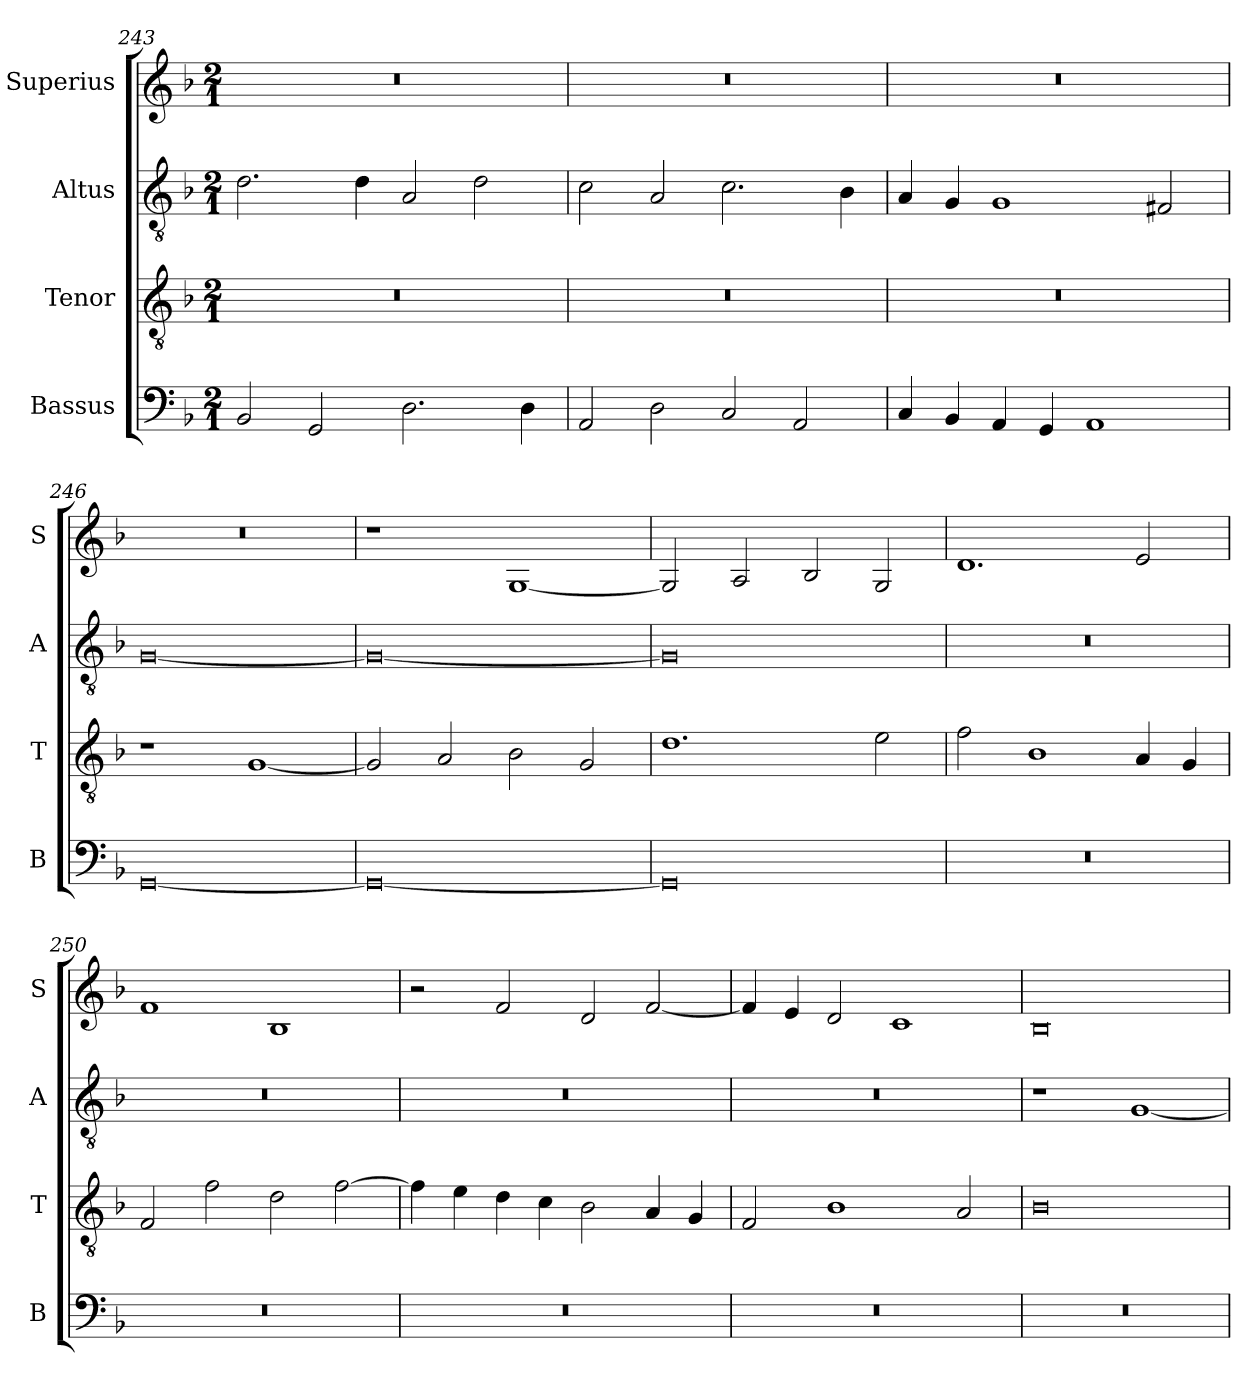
**kern	**kern	**kern	**kern
*part4	*part3	*part2	*part1
*staff4	*staff3	*staff2	*staff1
*I"Bassus	*I"Tenor	*I"Altus	*I"Superius
*I'B	*I'T	*I'A	*I'S
*clefF4	*clefGv2	*clefGv2	*clefG2
*k[b-]	*k[b-]	*k[b-]	*k[b-]
*M2/1	*M2/1	*M2/1	*M2/1
=243	=243	=243	=243
2BB-/	0r	2.d\	0r
2GG/	.	.	.
.	.	4d\	.
2.D\	.	2A/	.
.	.	2d\	.
4D\	.	.	.
=244	=244	=244	=244
2AA/	0r	2c\	0r
2D\	.	2A/	.
2C/	.	2.c\	.
2AA/	.	.	.
.	.	4B-\	.
=245	=245	=245	=245
4C/	0r	4A/	0r
4BB-/	.	4G/	.
4AA/	.	1G	.
4GG/	.	.	.
1AA	.	.	.
.	.	2F#X/	.
=246	=246	=246	=246
[0GG	1r	[0G	0r
.	[1G	.	.
=247	=247	=247	=247
0GG_	2G/]	0G_	1r
.	2A/	.	.
.	2B-\	.	[1G
.	2G/	.	.
=248	=248	=248	=248
0GG]	1.d	0G]	2G/]
.	.	.	2A/
.	.	.	2B-/
.	2e\	.	2G/
=249	=249	=249	=249
0r	2f\	0r	1.d
.	1B-	.	.
.	4A/	.	2e/
.	4G/	.	.
=250	=250	=250	=250
0r	2F/	0r	1f
.	2f\	.	.
.	2d\	.	1B-
.	[2f\	.	.
=251	=251	=251	=251
0r	4f\]	0r	2r
.	4e\	.	.
.	4d\	.	2f/
.	4c\	.	.
.	2B-\	.	2d/
.	4A/	.	[2f/
.	4G/	.	.
=252	=252	=252	=252
0r	2F/	0r	4f/]
.	.	.	4e/
.	1B-	.	2d/
.	.	.	1c
.	2A/	.	.
=253	=253	=253	=253
0r	0B-	1r	0B-
.	.	[1G	.
=	=	=	=
*-	*-	*-	*-
